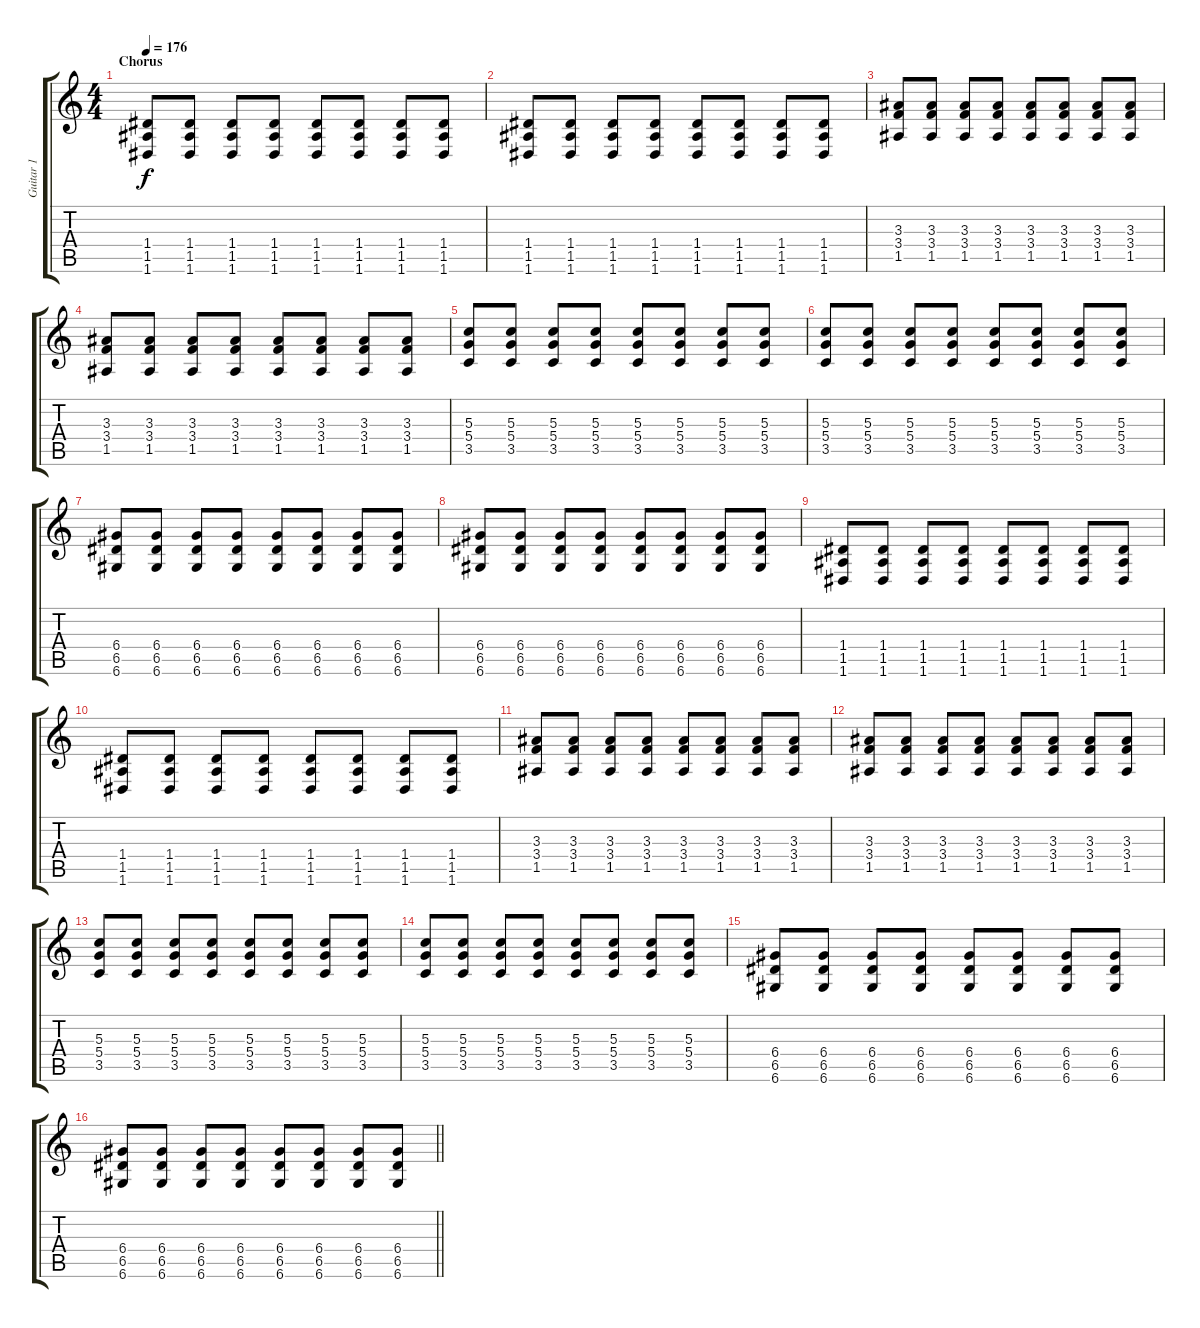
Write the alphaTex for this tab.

\track ("Guitar 1" "Guitar 1") {instrument distortionguitar}
\staff {score tabs}
\tuning (E4 B3 G3 D3 A2 D2) {hide}
\ts (4 4)
\section ("" "Chorus")
\tempo 176
\clef g2
\ks c
(1.4 1.5 1.6).8{dy f} (1.4 1.5 1.6).8 (1.4 1.5 1.6).8 (1.4 1.5 1.6).8 (1.4 1.5 1.6).8 (1.4 1.5 1.6).8 (1.4 1.5 1.6).8 (1.4 1.5 1.6).8 |
(1.4 1.5 1.6).8 (1.4 1.5 1.6).8 (1.4 1.5 1.6).8 (1.4 1.5 1.6).8 (1.4 1.5 1.6).8 (1.4 1.5 1.6).8 (1.4 1.5 1.6).8 (1.4 1.5 1.6).8 |
(3.3 3.4 1.5).8 (3.3 3.4 1.5).8 (3.3 3.4 1.5).8 (3.3 3.4 1.5).8 (3.3 3.4 1.5).8 (3.3 3.4 1.5).8 (3.3 3.4 1.5).8 (3.3 3.4 1.5).8 |
(3.3 3.4 1.5).8 (3.3 3.4 1.5).8 (3.3 3.4 1.5).8 (3.3 3.4 1.5).8 (3.3 3.4 1.5).8 (3.3 3.4 1.5).8 (3.3 3.4 1.5).8 (3.3 3.4 1.5).8 |
(5.3 5.4 3.5).8 (5.3 5.4 3.5).8 (5.3 5.4 3.5).8 (5.3 5.4 3.5).8 (5.3 5.4 3.5).8 (5.3 5.4 3.5).8 (5.3 5.4 3.5).8 (5.3 5.4 3.5).8 |
(5.3 5.4 3.5).8 (5.3 5.4 3.5).8 (5.3 5.4 3.5).8 (5.3 5.4 3.5).8 (5.3 5.4 3.5).8 (5.3 5.4 3.5).8 (5.3 5.4 3.5).8 (5.3 5.4 3.5).8 |
(6.4 6.5 6.6).8 (6.4 6.5 6.6).8 (6.4 6.5 6.6).8 (6.4 6.5 6.6).8 (6.4 6.5 6.6).8 (6.4 6.5 6.6).8 (6.4 6.5 6.6).8 (6.4 6.5 6.6).8 |
(6.4 6.5 6.6).8 (6.4 6.5 6.6).8 (6.4 6.5 6.6).8 (6.4 6.5 6.6).8 (6.4 6.5 6.6).8 (6.4 6.5 6.6).8 (6.4 6.5 6.6).8 (6.4 6.5 6.6).8 |
(1.4 1.5 1.6).8 (1.4 1.5 1.6).8 (1.4 1.5 1.6).8 (1.4 1.5 1.6).8 (1.4 1.5 1.6).8 (1.4 1.5 1.6).8 (1.4 1.5 1.6).8 (1.4 1.5 1.6).8 |
(1.4 1.5 1.6).8 (1.4 1.5 1.6).8 (1.4 1.5 1.6).8 (1.4 1.5 1.6).8 (1.4 1.5 1.6).8 (1.4 1.5 1.6).8 (1.4 1.5 1.6).8 (1.4 1.5 1.6).8 |
(3.3 3.4 1.5).8 (3.3 3.4 1.5).8 (3.3 3.4 1.5).8 (3.3 3.4 1.5).8 (3.3 3.4 1.5).8 (3.3 3.4 1.5).8 (3.3 3.4 1.5).8 (3.3 3.4 1.5).8 |
(3.3 3.4 1.5).8 (3.3 3.4 1.5).8 (3.3 3.4 1.5).8 (3.3 3.4 1.5).8 (3.3 3.4 1.5).8 (3.3 3.4 1.5).8 (3.3 3.4 1.5).8 (3.3 3.4 1.5).8 |
(5.3 5.4 3.5).8 (5.3 5.4 3.5).8 (5.3 5.4 3.5).8 (5.3 5.4 3.5).8 (5.3 5.4 3.5).8 (5.3 5.4 3.5).8 (5.3 5.4 3.5).8 (5.3 5.4 3.5).8 |
(5.3 5.4 3.5).8 (5.3 5.4 3.5).8 (5.3 5.4 3.5).8 (5.3 5.4 3.5).8 (5.3 5.4 3.5).8 (5.3 5.4 3.5).8 (5.3 5.4 3.5).8 (5.3 5.4 3.5).8 |
(6.4 6.5 6.6).8 (6.4 6.5 6.6).8 (6.4 6.5 6.6).8 (6.4 6.5 6.6).8 (6.4 6.5 6.6).8 (6.4 6.5 6.6).8 (6.4 6.5 6.6).8 (6.4 6.5 6.6).8 |
\barLineRight lightlight
(6.4 6.5 6.6).8 (6.4 6.5 6.6).8 (6.4 6.5 6.6).8 (6.4 6.5 6.6).8 (6.4 6.5 6.6).8 (6.4 6.5 6.6).8 (6.4 6.5 6.6).8 (6.4 6.5 6.6).8
